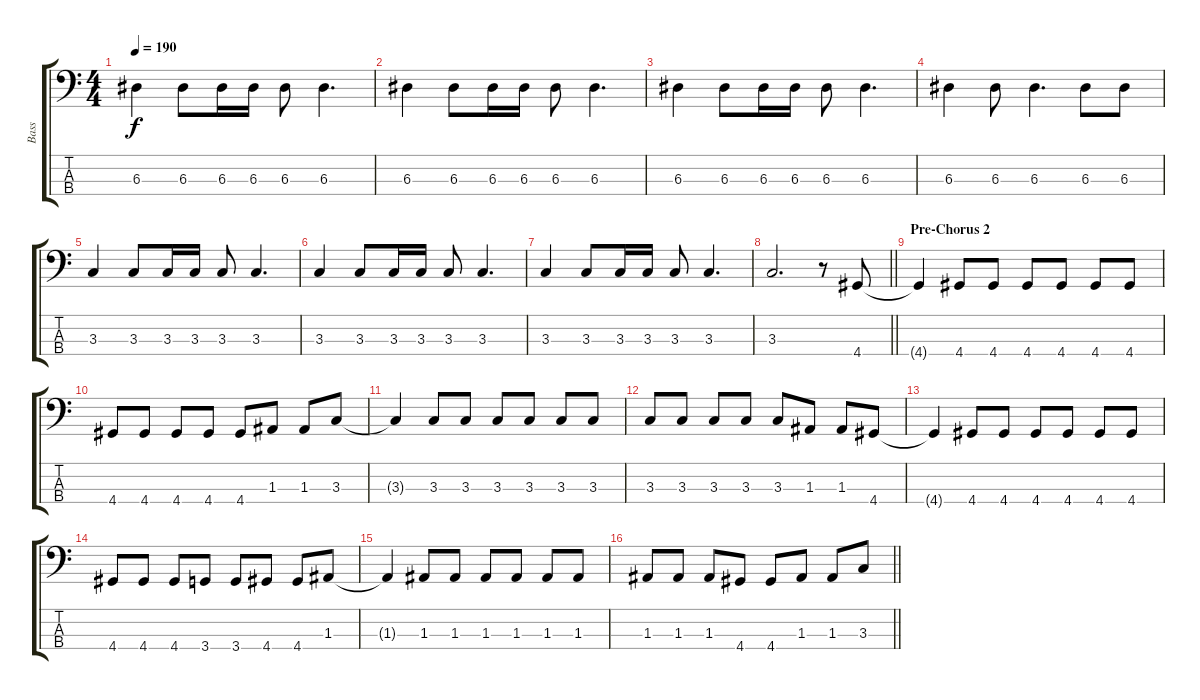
\track ("Bass" "Bass") {instrument electricbasspick}
\staff {score tabs}
\tuning (G2 D2 A1 E1) {hide}
\ts (4 4)
\tempo 190
\clef f4
\ks c
6.3.4{dy f} 6.3.8 6.3.16 6.3.16 6.3.8 6.3.4{d} |
6.3.4 6.3.8 6.3.16 6.3.16 6.3.8 6.3.4{d} |
6.3.4 6.3.8 6.3.16 6.3.16 6.3.8 6.3.4{d} |
6.3.4 6.3.8 6.3.4{d} 6.3.8 6.3.8 |
3.3.4 3.3.8 3.3.16 3.3.16 3.3.8 3.3.4{d} |
3.3.4 3.3.8 3.3.16 3.3.16 3.3.8 3.3.4{d} |
3.3.4 3.3.8 3.3.16 3.3.16 3.3.8 3.3.4{d} |
\barLineRight lightlight
3.3.2{d} r.8 4.4.8 |
\section ("" "Pre-Chorus 2")
4.4{t}.4 4.4.8 4.4.8 4.4.8 4.4.8 4.4.8 4.4.8 |
4.4.8 4.4.8 4.4.8 4.4.8 4.4.8 1.3.8 1.3.8 3.3.8 |
3.3{t}.4 3.3.8 3.3.8 3.3.8 3.3.8 3.3.8 3.3.8 |
3.3.8 3.3.8 3.3.8 3.3.8 3.3.8 1.3.8 1.3.8 4.4.8 |
4.4{t}.4 4.4.8 4.4.8 4.4.8 4.4.8 4.4.8 4.4.8 |
4.4.8 4.4.8 4.4.8 3.4.8 3.4.8 4.4.8 4.4.8 1.3.8 |
1.3{t}.4 1.3.8 1.3.8 1.3.8 1.3.8 1.3.8 1.3.8 |
\barLineRight lightlight
1.3.8 1.3.8 1.3.8 4.4.8 4.4.8 1.3.8 1.3.8 3.3.8
